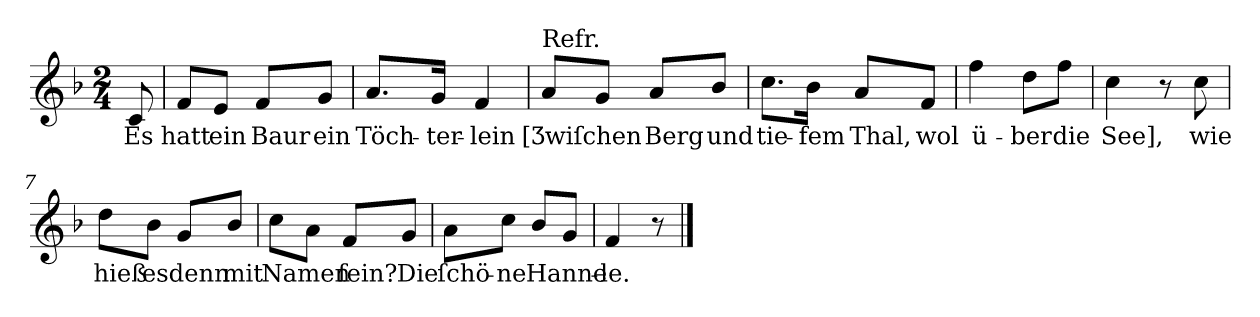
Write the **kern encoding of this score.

**kern	**text
*part1	*part1
*staff1	*staff1
*k[b-]	*
*F:	*
*M2/4	*
=	=
8c	Es
=1	=1
8fL	hatt
8eJ	ein
8fL	Baur
8gJ	ein
=2	=2
8.aL	Töch-
16gJk	-ter-
4f	-lein
=3	=3
!LO:TX:a:t=Refr.	!
8aL	[Ʒwiſchen
8gJ	.
8aL	Berg
8b-J	und
=4	=4
8.ccL	tie-
16b-Jk	-fem
8aL	Thal,
8fJ	wol
=5	=5
4ff	ü-
8ddL	-ber
8ffJ	die
=6	=6
4cc	See],
8r	.
8cc	wie
=7	=7
8ddL	hieß
8b-J	es
8gL	denn
8b-J	mit
=8	=8
8ccL	Namen
8aJ	.
8fL	ſein?
8gJ	Die
=9	=9
8aL	ſchö-
8ccJ	-ne
8b-/L	Hanne-
8gJ	.
=10	=10
4f	-le.
8r	.
==	==
*-	*-
